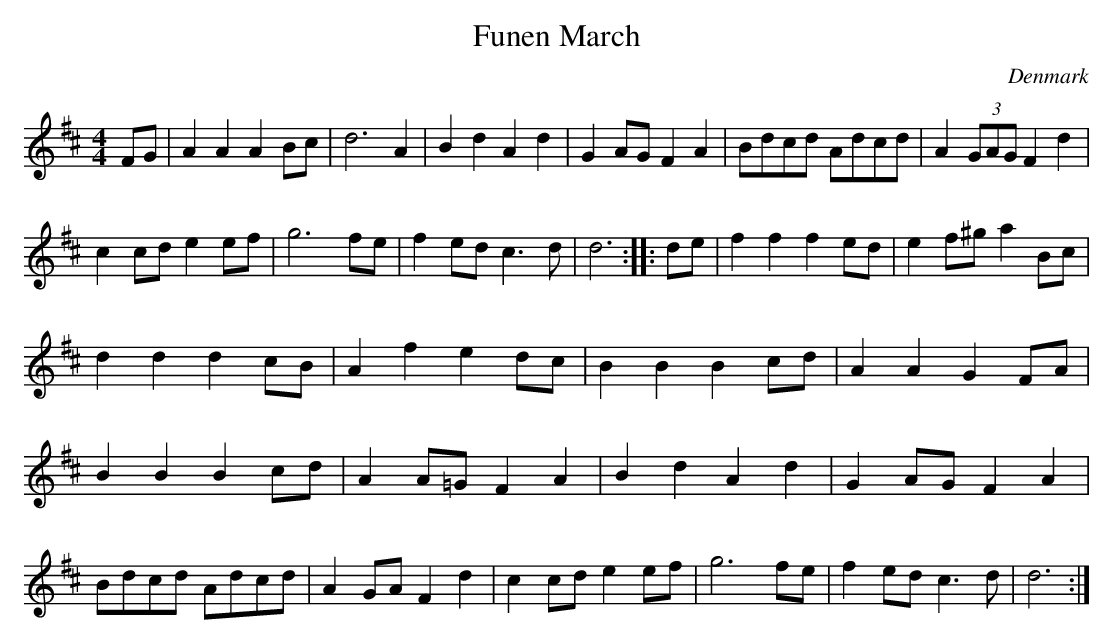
X:1
T:Funen March
M:4/4
O:Denmark
K:D
FG|\
A2A2 A2Bc|d6 A2|\
B2d2 A2d2|G2AG F2A2|Bdcd Adcd|A2(3GAG F2d2|
c2cd e2ef|g6 fe|f2ed c3-d|d6 :: de |\
f2f2 f2ed|e2f^g a2Bc|
d2d2 d2cB|A2f2 e2dc|\
B2B2 B2cd|A2A2 G2FA|B2B2 B2cd|A2A=G F2A2|\
B2d2 A2d2|G2AG F2A2|Bdcd Adcd|A2GA F2d2|\
c2cd e2ef|g6 fe|f2ed c3-d|d6 :|
